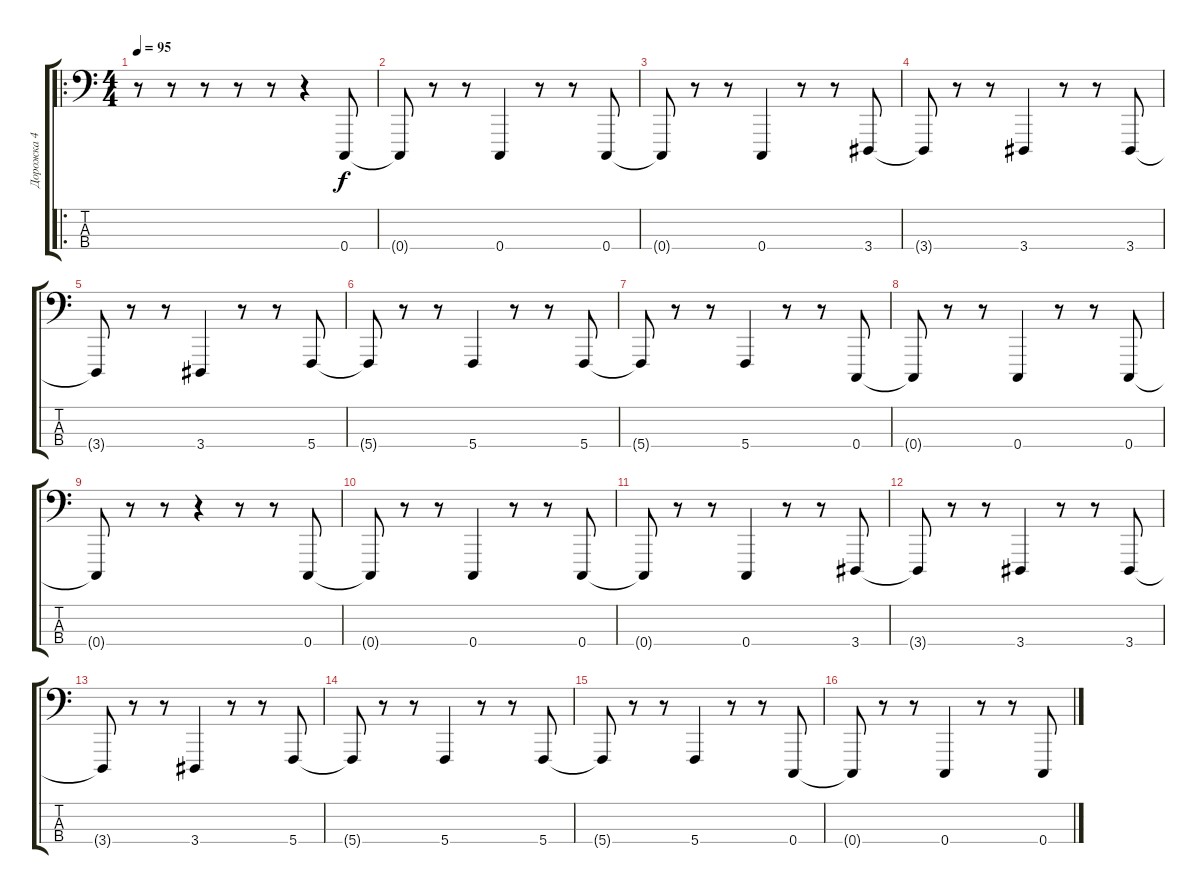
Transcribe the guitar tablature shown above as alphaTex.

\track ("Дорожка 4" "Дорожка 4") {instrument lead8bassandlead}
\staff {score tabs}
\tuning (F2 C2 G1 C1) {hide}
\ro
\ts (4 4)
\tempo 95
\clef f4
\ks c
r.8{dy f instrument lead8bassandlead} r.8 r.8 r.8 r.8 r.4 0.4.8 |
0.4{t}.8 r.8 r.8 0.4.4 r.8 r.8 0.4.8 |
0.4{t}.8 r.8 r.8 0.4.4 r.8 r.8 3.4.8 |
3.4{t}.8 r.8 r.8 3.4.4 r.8 r.8 3.4.8 |
3.4{t}.8 r.8 r.8 3.4.4 r.8 r.8 5.4.8 |
5.4{t}.8 r.8 r.8 5.4.4 r.8 r.8 5.4.8 |
5.4{t}.8 r.8 r.8 5.4.4 r.8 r.8 0.4.8 |
0.4{t}.8 r.8 r.8 0.4.4 r.8 r.8 0.4.8 |
0.4{t}.8 r.8 r.8 r.4 r.8 r.8 0.4.8 |
0.4{t}.8 r.8 r.8 0.4.4 r.8 r.8 0.4.8 |
0.4{t}.8 r.8 r.8 0.4.4 r.8 r.8 3.4.8 |
3.4{t}.8 r.8 r.8 3.4.4 r.8 r.8 3.4.8 |
3.4{t}.8 r.8 r.8 3.4.4 r.8 r.8 5.4.8 |
5.4{t}.8 r.8 r.8 5.4.4 r.8 r.8 5.4.8 |
5.4{t}.8 r.8 r.8 5.4.4 r.8 r.8 0.4.8 |
0.4{t}.8 r.8 r.8 0.4.4 r.8 r.8 0.4.8
